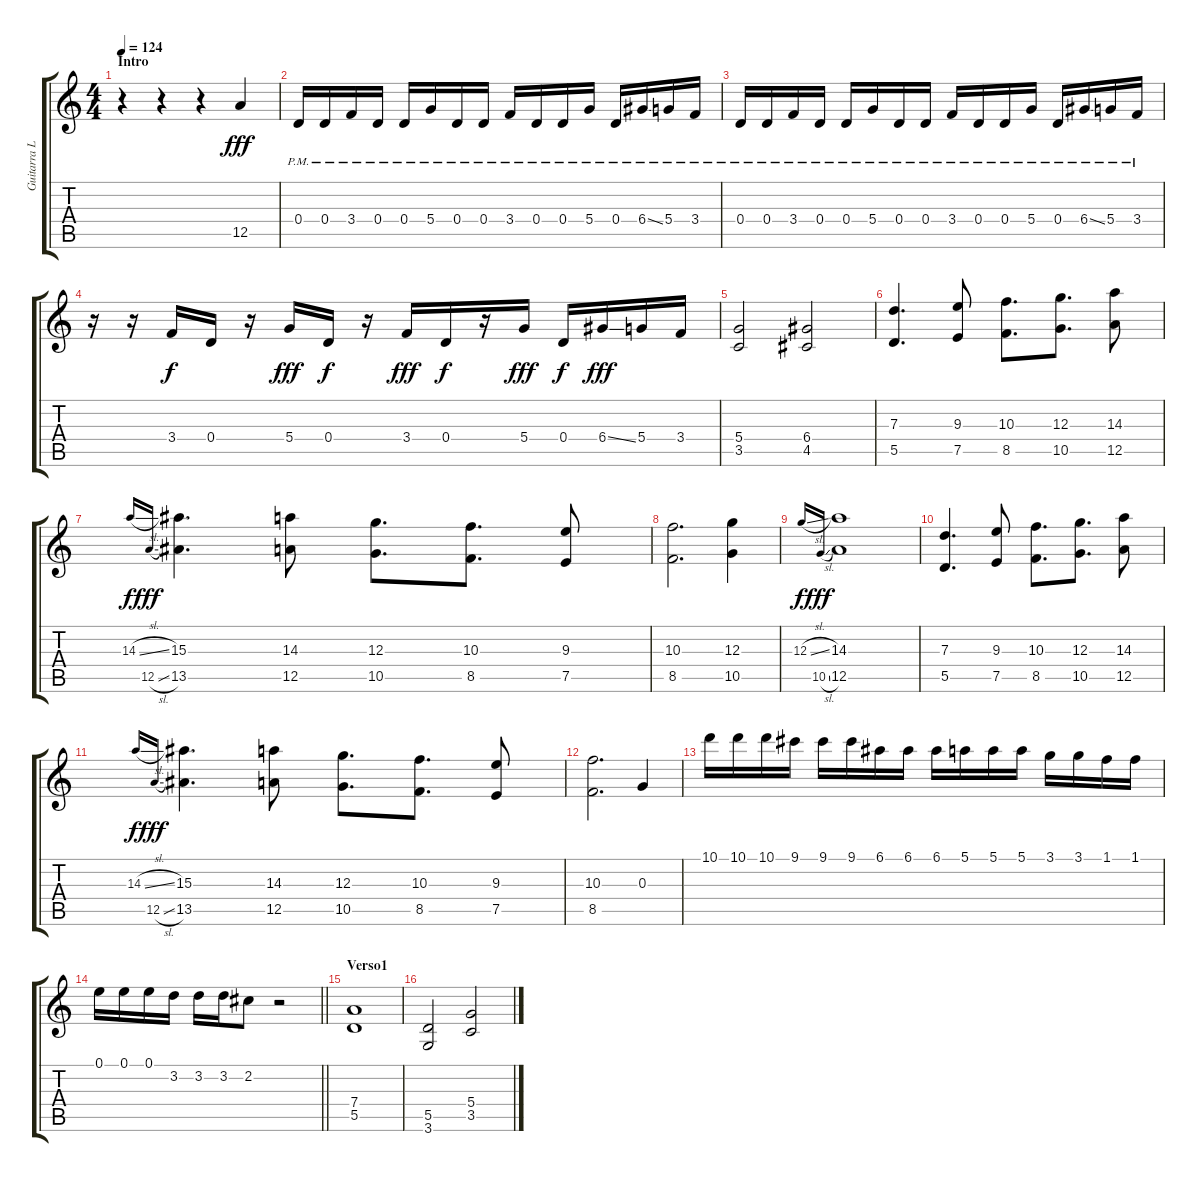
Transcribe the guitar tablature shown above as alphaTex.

\track ("Guitarra Lider" "Guitarra L") {instrument distortionguitar}
\staff {score tabs}
\tuning (E4 B3 G3 D3 A2 E2) {hide}
\ts (4 4)
\section ("" "Intro")
\tempo 124
\clef g2
\ks c
r.4{dy fff instrument distortionguitar} r.4 r.4 12.5.4{balance 8} |
0.4{pm}.16 0.4{pm}.16 3.4{pm}.16 0.4{pm}.16 0.4{pm}.16 5.4{pm}.16 0.4{pm}.16 0.4{pm}.16 3.4{pm}.16 0.4{pm}.16 0.4{pm}.16 5.4{pm}.16 0.4{pm}.16 6.4{ss pm}.16 5.4{pm}.16 3.4{pm}.16 |
0.4{pm}.16 0.4{pm}.16 3.4{pm}.16 0.4{pm}.16 0.4{pm}.16 5.4{pm}.16 0.4{pm}.16 0.4{pm}.16 3.4{pm}.16 0.4{pm}.16 0.4{pm}.16 5.4{pm}.16 0.4{pm}.16 6.4{ss pm}.16 5.4{pm}.16 3.4{pm}.16 |
r.16 r.16 3.4.16{dy f} 0.4.16 r.16 5.4.16{dy fff} 0.4.16{dy f} r.16 3.4.16{dy fff} 0.4.16{dy f} r.16 5.4.16{dy fff} 0.4.16{dy f} 6.4{ss}.16{dy fff} 5.4.16 3.4.16 |
(5.4 3.5).2 (6.4 4.5).2 |
(7.3 5.5).4{d} (9.3 7.5).8 (10.3 8.5).8{d} (12.3 10.5).8{d} (14.3 12.5).8 |
14.3{sl}.16{gr onbeat dy f} 12.5{sl}.16{gr onbeat dy fff} (15.3 13.5).4{d} (14.3 12.5).8 (12.3 10.5).8{d} (10.3 8.5).8{d} (9.3 7.5).8 |
(10.3 8.5).2{d} (12.3 10.5).4 |
12.3{sl}.16{gr onbeat dy f} 10.5{sl}.16{gr onbeat dy fff} (14.3 12.5).1 |
(7.3 5.5).4{d} (9.3 7.5).8 (10.3 8.5).8{d} (12.3 10.5).8{d} (14.3 12.5).8 |
14.3{sl}.16{gr onbeat dy f} 12.5{sl}.16{gr onbeat dy fff} (15.3 13.5).4{d} (14.3 12.5).8 (12.3 10.5).8{d} (10.3 8.5).8{d} (9.3 7.5).8 |
(10.3 8.5).2{d} 0.3.4 |
10.1.16 10.1.16 10.1.16 9.1.16 9.1.16 9.1.16 6.1.16 6.1.16 6.1.16 5.1.16 5.1.16 5.1.16 3.1.16 3.1.16 1.1.16 1.1.16 |
\barLineRight lightlight
0.1.16 0.1.16 0.1.16 3.2.16 3.2.16 3.2.16 2.2.8 r.2{balance 16} |
\section ("" "Verso1")
(7.4 5.5).1 |
(5.5 3.6).2 (5.4 3.5).2
